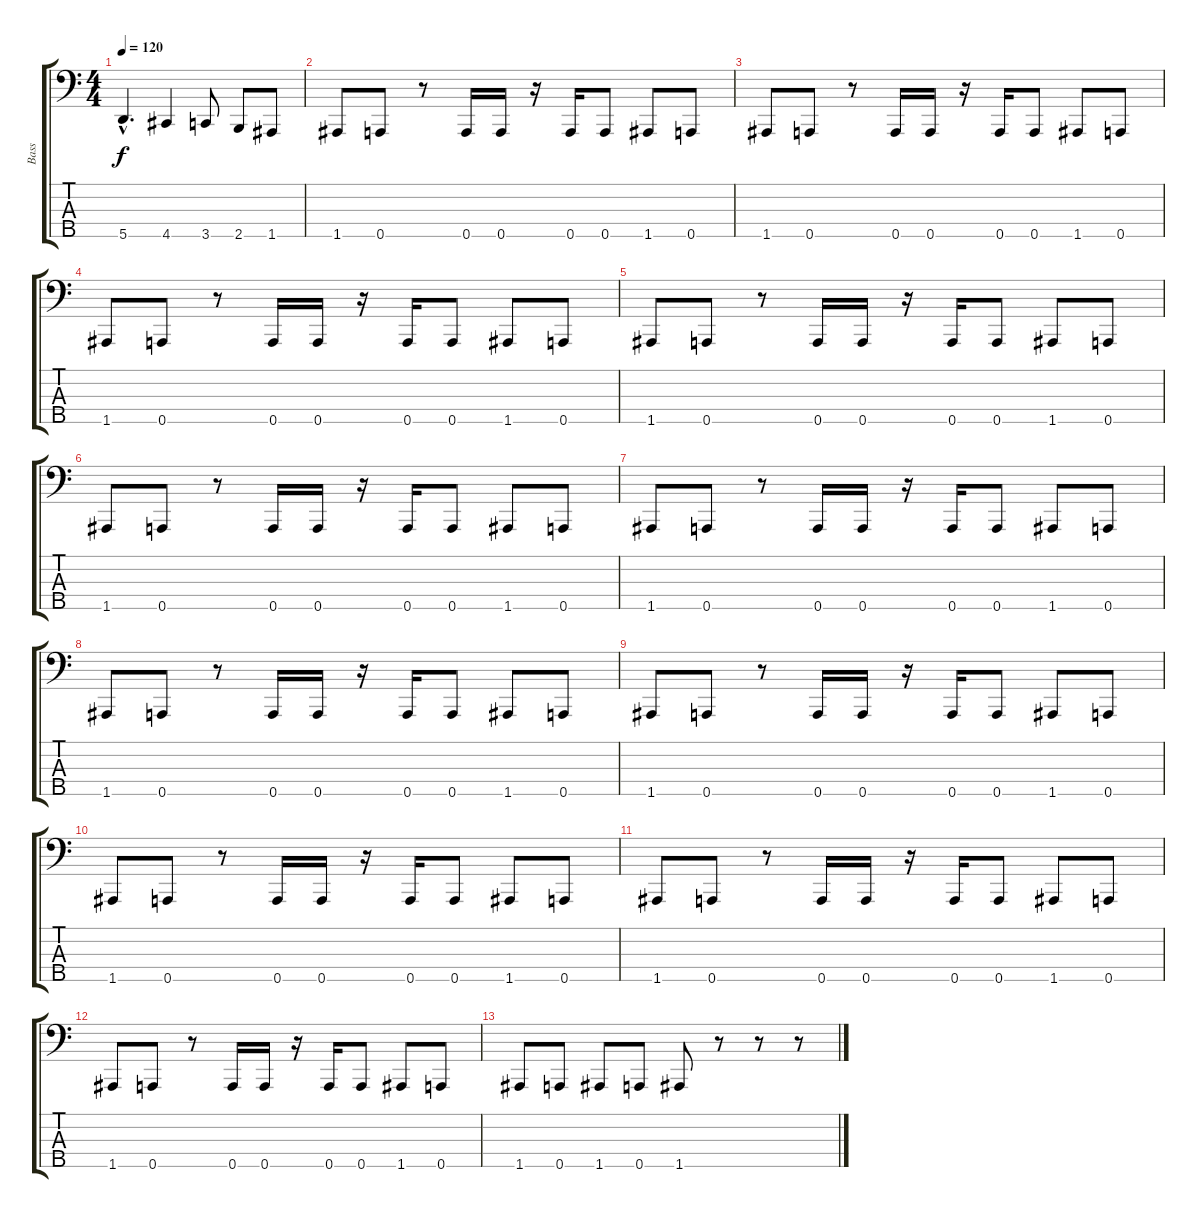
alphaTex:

\track ("Bass" "Bass") {instrument slapbass1}
\staff {score tabs}
\tuning (F2 C2 G1 D1 A0) {hide}
\ts (4 4)
\tempo 120
\clef f4
\ks c
5.5{hac}.4{d dy f} 4.5.4 3.5.8 2.5.8 1.5.8 |
1.5.8 0.5.8 r.8 0.5.16 0.5.16 r.16 0.5.16 0.5.8 1.5.8 0.5.8 |
1.5.8 0.5.8 r.8 0.5.16 0.5.16 r.16 0.5.16 0.5.8 1.5.8 0.5.8 |
1.5.8 0.5.8 r.8 0.5.16 0.5.16 r.16 0.5.16 0.5.8 1.5.8 0.5.8 |
1.5.8 0.5.8 r.8 0.5.16 0.5.16 r.16 0.5.16 0.5.8 1.5.8 0.5.8 |
1.5.8 0.5.8 r.8 0.5.16 0.5.16 r.16 0.5.16 0.5.8 1.5.8 0.5.8 |
1.5.8 0.5.8 r.8 0.5.16 0.5.16 r.16 0.5.16 0.5.8 1.5.8 0.5.8 |
1.5.8 0.5.8 r.8 0.5.16 0.5.16 r.16 0.5.16 0.5.8 1.5.8 0.5.8 |
1.5.8 0.5.8 r.8 0.5.16 0.5.16 r.16 0.5.16 0.5.8 1.5.8 0.5.8 |
1.5.8 0.5.8 r.8 0.5.16 0.5.16 r.16 0.5.16 0.5.8 1.5.8 0.5.8 |
1.5.8 0.5.8 r.8 0.5.16 0.5.16 r.16 0.5.16 0.5.8 1.5.8 0.5.8 |
1.5.8 0.5.8 r.8 0.5.16 0.5.16 r.16 0.5.16 0.5.8 1.5.8 0.5.8 |
1.5.8 0.5.8 1.5.8 0.5.8 1.5.8 r.8 r.8 r.8
